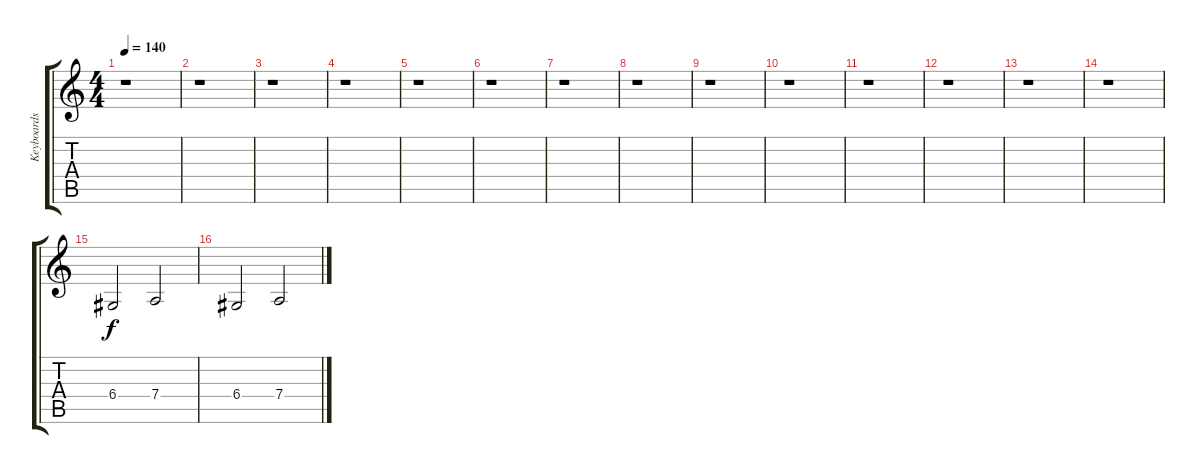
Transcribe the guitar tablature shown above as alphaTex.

\track ("Keyboards" "Keyboards") {instrument choiraahs}
\staff {score tabs}
\tuning (E4 B3 G3 D3 A2 E2) {hide}
\ts (4 4)
\tempo 140
\clef g2
\ks c
r.1{dy f} |
r.1 |
r.1 |
r.1 |
r.1 |
r.1 |
r.1 |
r.1 |
r.1 |
r.1 |
r.1 |
r.1 |
r.1 |
r.1 |
6.4.2 7.4.2 |
6.4.2 7.4.2
